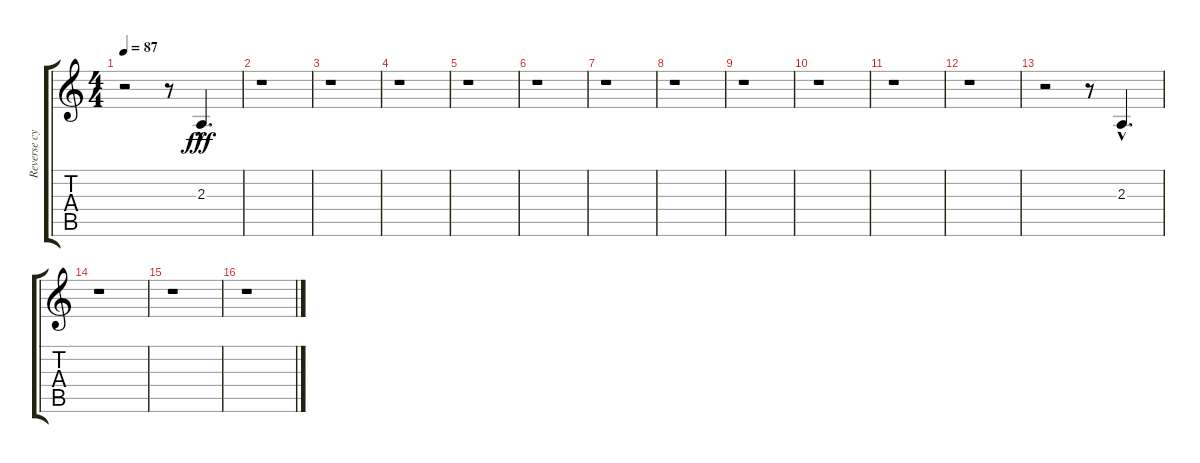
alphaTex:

\track ("Reverse cymbal" "Reverse cy") {instrument reversecymbal}
\staff {score tabs}
\tuning (E4 B3 G3 D3 A2 E2) {hide}
\ts (4 4)
\tempo 87
\clef g2
\ks c
r.2{dy fff} r.8 2.3{hac}.4{d} |
r.1 |
r.1 |
r.1 |
r.1 |
r.1 |
r.1 |
r.1 |
r.1 |
r.1 |
r.1 |
r.1 |
r.2 r.8 2.3{hac}.4{d} |
r.1 |
r.1 |
r.1
